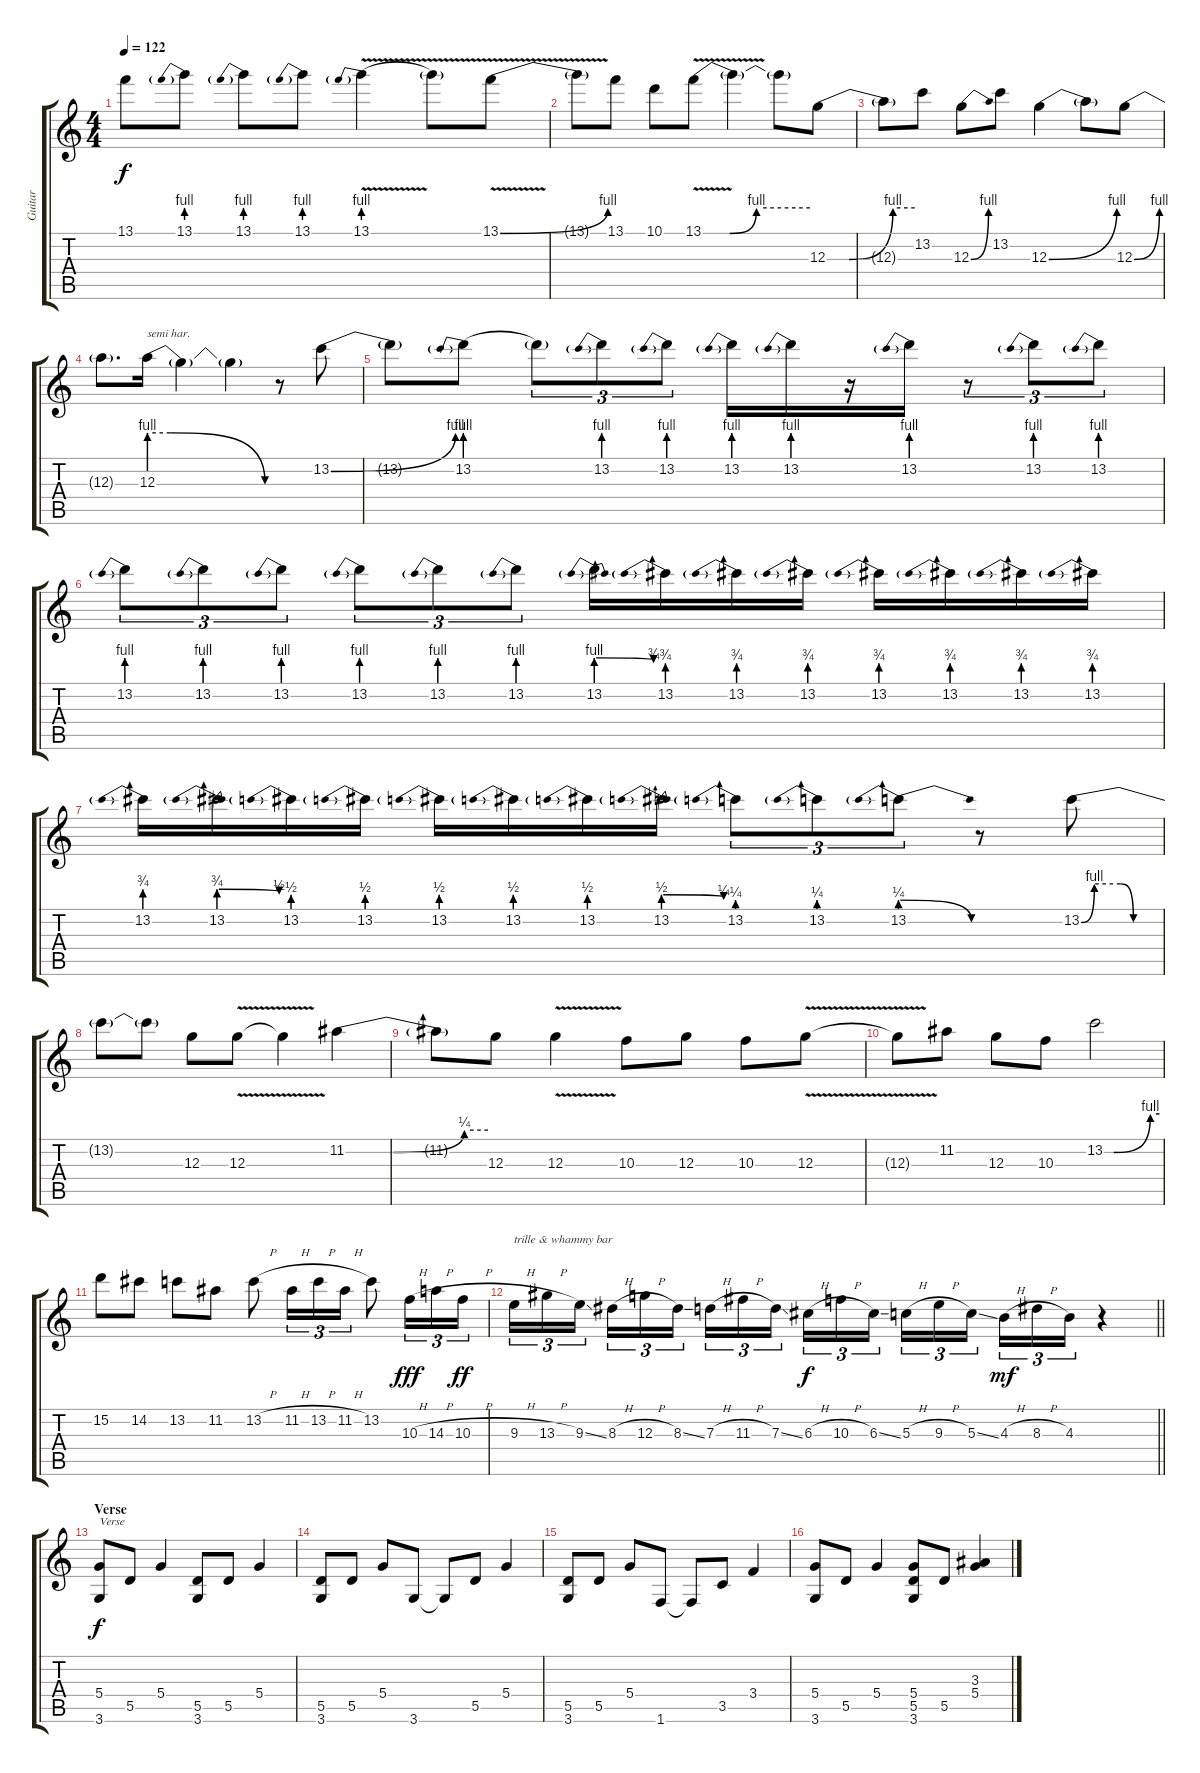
\track ("Guitar" "Guitar") {instrument overdrivenguitar}
\staff {score tabs}
\tuning (E4 B3 G3 D3 A2 E2) {hide}
\ts (4 4)
\tempo 122
\clef g2
\ks c
13.1{t}.8{dy f} 13.1{be (prebend 0 4 60 4)}.8 13.1{be (prebend 0 4 60 4)}.8 13.1{be (prebend 0 4 60 4)}.8 13.1{be (prebend 0 4 60 4) v}.4 13.1{t}.8 13.1{be (bend 0 0 60 4) v}.8 |
13.1{t}.8 13.1.8 10.1.8 13.1{be (custom 0 0 15 0 30 4 60 4) v}.8 13.1{t}.4 13.1{t}.8 12.3{be (custom 0 0 15 0 45 4 60 4)}.8 |
12.3{t}.8 13.2.8 12.3{be (bend 0 0 60 4)}.8 13.2.8 12.3{be (bend 0 0 60 4)}.4 12.3{t}.8 12.3{be (bend 0 0 60 4)}.8 |
12.3{t}.8{d} 12.3{be (custom 0 4 10 4 55 0 60 0)}.16{txt "semi har."} 12.3{t}.4 12.3{t}.4 r.8 13.2{be (bend 0 0 60 4)}.8 |
13.2{t}.8 13.2{be (prebend 0 4 60 4)}.8 13.2{t}.8{tu (3 2)} 13.2{be (prebend 0 4 60 4)}.8{tu (3 2)} 13.2{be (prebend 0 4 60 4)}.8{tu (3 2)} 13.2{be (prebend 0 4 60 4)}.16 13.2{be (prebend 0 4 60 4)}.16 r.16 13.2{be (prebend 0 4 60 4)}.16 r.8{tu (3 2)} 13.2{be (prebend 0 4 60 4)}.8{tu (3 2)} 13.2{be (prebend 0 4 60 4)}.8{tu (3 2)} |
13.2{be (prebend 0 4 60 4)}.8{tu (3 2)} 13.2{be (prebend 0 4 60 4)}.8{tu (3 2)} 13.2{be (prebend 0 4 60 4)}.8{tu (3 2)} 13.2{be (prebend 0 4 60 4)}.8{tu (3 2)} 13.2{be (prebend 0 4 60 4)}.8{tu (3 2)} 13.2{be (prebend 0 4 60 4)}.8{tu (3 2)} 13.2{be (prebendrelease 0 4 60 3)}.16 13.2{be (prebend 0 3 60 3)}.16 13.2{be (prebend 0 3 60 3)}.16 13.2{be (prebend 0 3 60 3)}.16 13.2{be (prebend 0 3 60 3)}.16 13.2{be (prebend 0 3 60 3)}.16 13.2{be (prebend 0 3 60 3)}.16 13.2{be (prebend 0 3 60 3)}.16 |
13.2{be (prebend 0 3 60 3)}.16 13.2{be (prebendrelease 0 3 60 2)}.16 13.2{be (prebend 0 2 60 2)}.16 13.2{be (prebend 0 2 60 2)}.16 13.2{be (prebend 0 2 60 2)}.16 13.2{be (prebend 0 2 60 2)}.16 13.2{be (prebend 0 2 60 2)}.16 13.2{be (prebendrelease 0 2 60 1)}.16 13.2{be (prebend 0 1 60 1)}.8{tu (3 2)} 13.2{be (prebend 0 1 60 1)}.8{tu (3 2)} 13.2{be (prebendrelease 0 1 60 0)}.8{tu (3 2)} r.8 13.2{be (custom 0 0 10 4 30 4 40 0 60 0)}.8 |
13.2{t}.8 13.2{t}.8 12.3.8 12.3{v}.8 12.3{t}.4 11.2{be (custom 0 0 20 0 50 1 60 1)}.4 |
11.2{t}.8 12.3.8 12.3{v}.4 10.3.8 12.3.8 10.3.8 12.3{v}.8 |
12.3{t}.8 11.2.8 12.3.8 10.3.8 13.2{be (custom 0 0 10 0 50 4 60 4)}.2 |
15.2.8 14.2.8 13.2.8 11.2.8 13.2{h}.8 11.2{h}.16{tu (3 2)} 13.2{h}.16{tu (3 2)} 11.2{h}.16{tu (3 2)} 13.2.8 10.3{h}.16{tu (3 2) dy fff} 14.3{h}.16{tu (3 2)} 10.3{h}.16{tu (3 2) dy ff} |
\barLineRight lightlight
9.3{h}.16{tu (3 2) txt "trille & whammy bar"} 13.3{h}.16{tu (3 2)} 9.3{ss}.16{tu (3 2) beam splitsecondary} 8.3{h}.16{tu (3 2)} 12.3{h}.16{tu (3 2)} 8.3{ss}.16{tu (3 2)} 7.3{h}.16{tu (3 2)} 11.3{h}.16{tu (3 2)} 7.3{ss}.16{tu (3 2) beam splitsecondary} 6.3{h}.16{tu (3 2) dy f} 10.3{h}.16{tu (3 2)} 6.3{ss}.16{tu (3 2)} 5.3{h}.16{tu (3 2)} 9.3{h}.16{tu (3 2)} 5.3{ss}.16{tu (3 2) beam splitsecondary} 4.3{h}.16{tu (3 2) dy mf} 8.3{h}.16{tu (3 2)} 4.3.16{tu (3 2)} r.4 |
\section ("" "Verse")
(5.4 3.6).8{txt "Verse" dy f volume 12} 5.5.8 5.4.4 (5.5 3.6).8 5.5.8 5.4.4 |
(5.5 3.6).8 5.5.8 5.4.8 3.6.8 3.6{t}.8 5.5.8 5.4.4 |
(5.5 3.6).8 5.5.8 5.4.8 1.6.8 1.6{t}.8 3.5.8 3.4.4 |
(5.4 3.6).8 5.5.8 5.4.4 (5.4 5.5 3.6).8 5.5.8 (3.3 5.4).4
